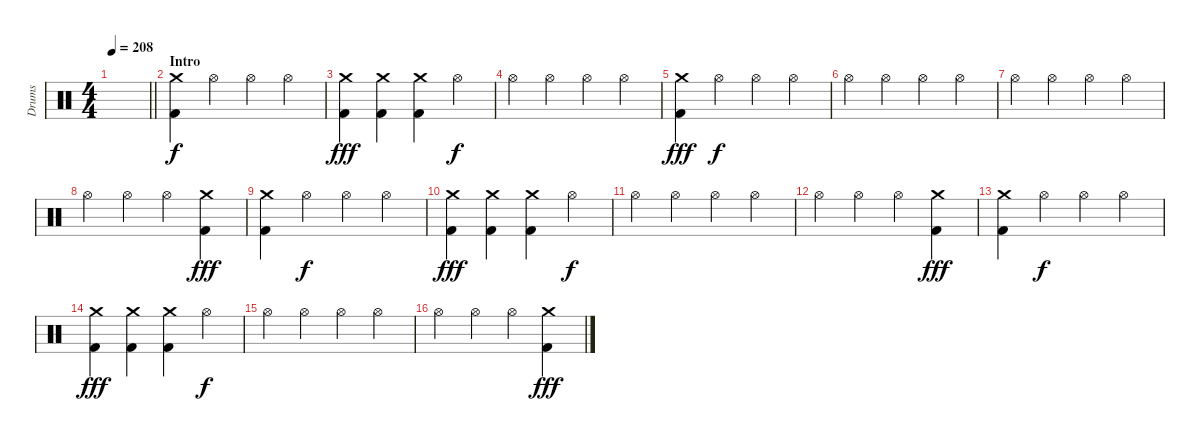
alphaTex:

\track ("Drums" "Drums") {instrument percussion}
\staff {score}
\articulation defaults
\ts (4 4)
\tempo 208
\clef neutral
\barLineRight lightlight
\ks c
|
\section ("" "Intro")
("Crash medium (hit)" "Kick (hit) 2").4 "Hi-Hat (open)".4{dy f} "Hi-Hat (open)".4 "Hi-Hat (open)".4 |
("Crash medium (hit)" "Kick (hit) 2").4{dy fff} ("Crash medium (hit)" "Kick (hit) 2").4 ("Crash medium (hit)" "Kick (hit) 2").4 "Hi-Hat (open)".4{dy f} |
"Hi-Hat (open)".4 "Hi-Hat (open)".4 "Hi-Hat (open)".4 "Hi-Hat (open)".4 |
("Kick (hit) 2" "Crash medium (hit)").4{dy fff} "Hi-Hat (open)".4{dy f} "Hi-Hat (open)".4 "Hi-Hat (open)".4 |
"Hi-Hat (open)".4 "Hi-Hat (open)".4 "Hi-Hat (open)".4 "Hi-Hat (open)".4 |
"Hi-Hat (open)".4 "Hi-Hat (open)".4 "Hi-Hat (open)".4 "Hi-Hat (open)".4 |
"Hi-Hat (open)".4 "Hi-Hat (open)".4 "Hi-Hat (open)".4 ("Kick (hit) 2" "Crash medium (hit)").4{dy fff} |
("Kick (hit) 2" "Crash medium (hit)").4 "Hi-Hat (open)".4{dy f} "Hi-Hat (open)".4 "Hi-Hat (open)".4 |
("Crash medium (hit)" "Kick (hit) 2").4{dy fff} ("Kick (hit) 2" "Crash medium (hit)").4 ("Kick (hit) 2" "Crash medium (hit)").4 "Hi-Hat (open)".4{dy f} |
"Hi-Hat (open)".4 "Hi-Hat (open)".4 "Hi-Hat (open)".4 "Hi-Hat (open)".4 |
"Hi-Hat (open)".4 "Hi-Hat (open)".4 "Hi-Hat (open)".4 ("Kick (hit) 2" "Crash medium (hit)").4{dy fff} |
("Kick (hit) 2" "Crash medium (hit)").4 "Hi-Hat (open)".4{dy f} "Hi-Hat (open)".4 "Hi-Hat (open)".4 |
("Kick (hit) 2" "Crash medium (hit)").4{dy fff} ("Crash medium (hit)" "Kick (hit) 2").4 ("Kick (hit) 2" "Crash medium (hit)").4 "Hi-Hat (open)".4{dy f} |
"Hi-Hat (open)".4 "Hi-Hat (open)".4 "Hi-Hat (open)".4 "Hi-Hat (open)".4 |
"Hi-Hat (open)".4 "Hi-Hat (open)".4 "Hi-Hat (open)".4 ("Kick (hit) 2" "Crash medium (hit)").4{dy fff}
